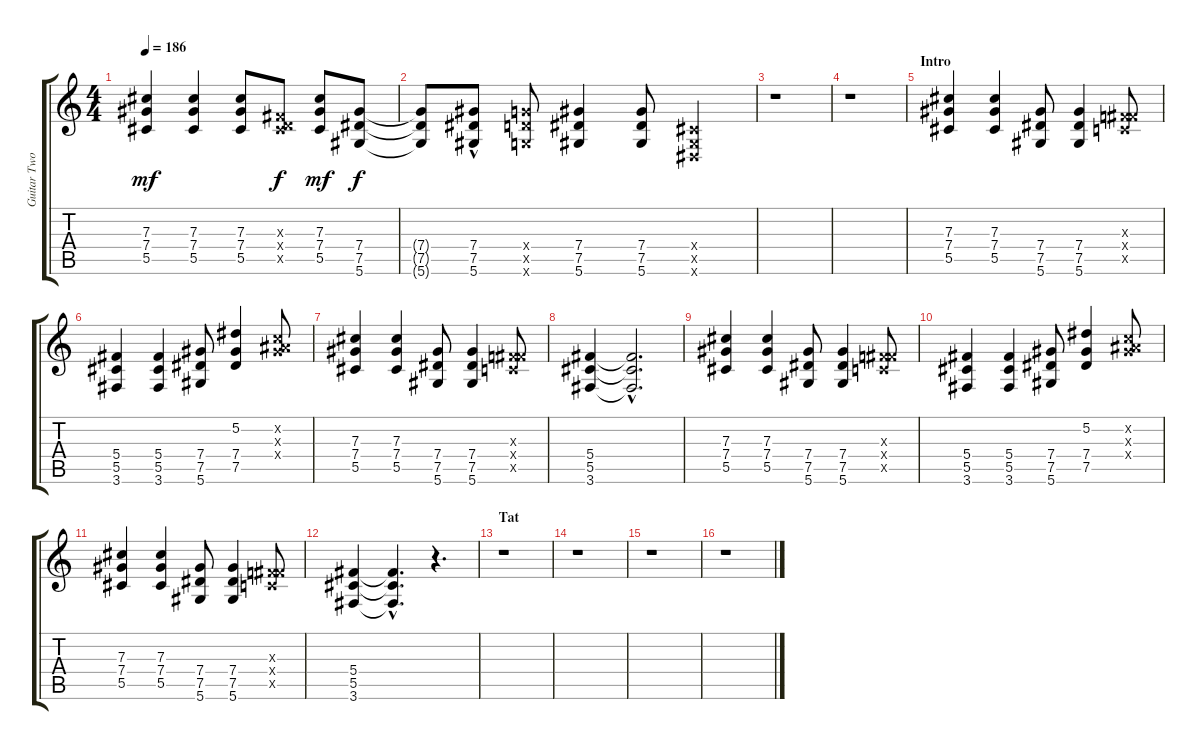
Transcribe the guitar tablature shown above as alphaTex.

\track ("Guitar Two" "Guitar Two") {instrument distortionguitar}
\staff {score tabs}
\tuning (Eb4 Bb3 Gb3 Db3 Ab2 Eb2) {hide}
\ts (4 4)
\tempo 186
\clef g2
\ks c
(7.3 7.4 5.5).4{dy mf} (7.3 7.4 5.5).4 (7.3 7.4 5.5).8 (0.3{x} 0.4{x} 6.5{x}).8{dy f} (7.3 7.4 5.5).8{dy mf} (7.4 7.5 5.6).8{dy f} |
(7.4{t} 7.5{t} 5.6{t}).8 (7.4 7.5{hac} 5.6).8 (6.4{x} 6.5{x} 4.6{x}).8 (7.4 7.5 5.6).4 (7.4 7.5 5.6).8 (0.4{x} 0.5{x} 0.6{x}).4 |
r.1 |
r.1 |
\section ("" "Intro")
(7.3 7.4 5.5).4{volume 12} (7.3 7.4 5.5).4 (7.4 7.5 5.6).8 (7.4 7.5 5.6).4 (0.3{x} 4.4{x} 4.5{x}).8 |
(5.4 5.5 3.6).4 (5.4 5.5 3.6).4 (7.4 7.5 5.6).8 (5.2 7.4 7.5).4 (0.2{x} 6.3{x} 7.4{x}).8 |
(7.3 7.4 5.5).4 (7.3 7.4 5.5).4 (7.4 7.5 5.6).8 (7.4 7.5 5.6).4 (0.3{x} 4.4{x} 4.5{x}).8 |
(5.4 5.5 3.6).4 (5.4{hac t} 5.5{hac t} 3.6{hac t}).2{d} |
(7.3 7.4 5.5).4 (7.3 7.4 5.5).4 (7.4 7.5 5.6).8 (7.4 7.5 5.6).4 (0.3{x} 4.4{x} 4.5{x}).8 |
(5.4 5.5 3.6).4 (5.4 5.5 3.6).4 (7.4 7.5 5.6).8 (5.2 7.4 7.5).4 (0.2{x} 6.3{x} 7.4{x}).8 |
(7.3 7.4 5.5).4 (7.3 7.4 5.5).4 (7.4 7.5 5.6).8 (7.4 7.5 5.6).4 (0.3{x} 4.4{x} 4.5{x}).8 |
(5.4 5.5 3.6).4 (5.4{hac t} 5.5{hac t} 3.6{hac t}).4{d} r.4{d} |
\section ("" "Tat")
r.1 |
r.1 |
r.1 |
r.1
